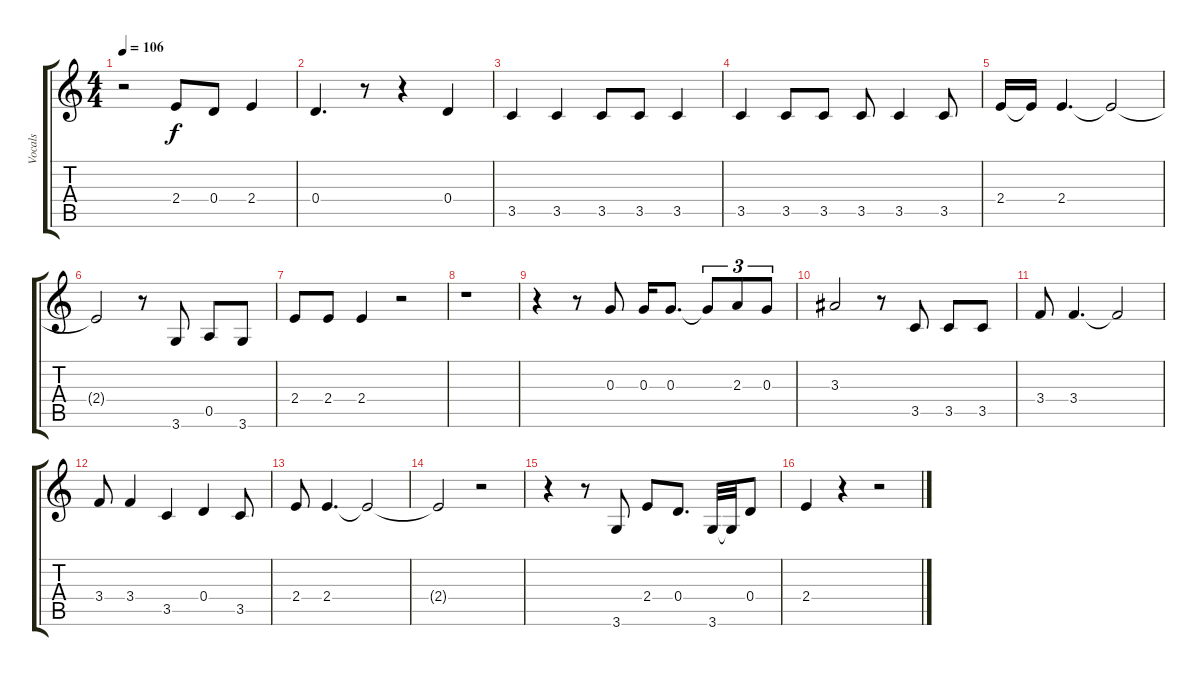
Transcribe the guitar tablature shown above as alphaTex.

\track ("Vocals" "Vocals") {instrument electricguitarjazz}
\staff {score tabs}
\tuning (E4 B3 G3 D3 A2 E2) {hide}
\ts (4 4)
\tempo 106
\clef g2
\ks c
r.2{dy f} 2.4.8 0.4.8 2.4.4 |
0.4.4{d} r.8 r.4 0.4.4 |
3.5.4 3.5.4 3.5.8 3.5.8 3.5.4 |
3.5.4 3.5.8 3.5.8 3.5.8 3.5.4 3.5.8 |
2.4.16 2.4{t}.16 2.4.4{d} 2.4{t}.2 |
2.4{t}.2 r.8 3.6.8 0.5.8 3.6.8 |
2.4.8 2.4.8 2.4.4 r.2 |
r.1 |
r.4 r.8 0.3.8 0.3.16 0.3.8{d} 0.3{t}.8{tu (3 2)} 2.3.8{tu (3 2)} 0.3.8{tu (3 2)} |
3.3.2 r.8 3.5.8 3.5.8 3.5.8 |
3.4.8 3.4.4{d} 3.4{t}.2 |
3.4.8 3.4.4 3.5.4 0.4.4 3.5.8 |
2.4.8 2.4.4{d} 2.4{t}.2 |
2.4{t}.2 r.2 |
r.4 r.8 3.6.8 2.4.8 0.4.8{d} 3.6.32 3.6{t}.32 0.4.8 |
2.4.4 r.4 r.2
